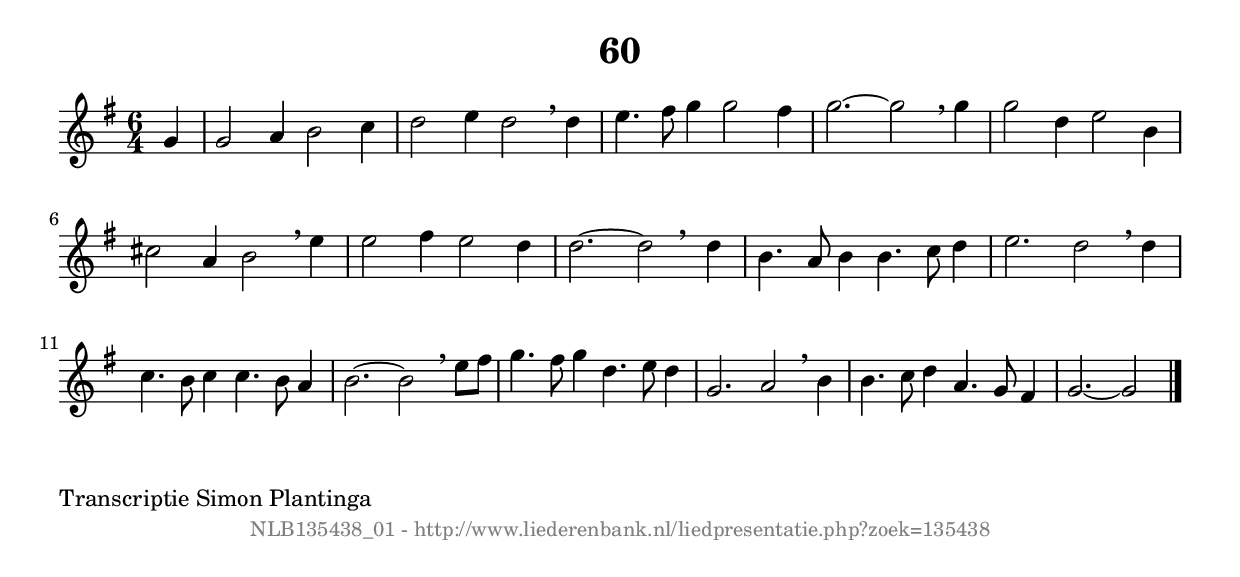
%
% produced by wce2krn 1.64 (7 June 2014)
%
\version"2.16"
#(append! paper-alist '(("long" . (cons (* 210 mm) (* 2000 mm)))))
#(set-default-paper-size "long")
sb = {\breathe}
mBreak = {\breathe }
bBreak = {\breathe }
x = {\once\override NoteHead #'style = #'cross }
gl=\glissando
itime={\override Staff.TimeSignature #'stencil = ##f }
ficta = {\once\set suggestAccidentals = ##t}
fine = {\once\override Score.RehearsalMark #'self-alignment-X = #1 \mark \markup {\italic{Fine}}}
dc = {\once\override Score.RehearsalMark #'self-alignment-X = #1 \mark \markup {\italic{D.C.}}}
dcf = {\once\override Score.RehearsalMark #'self-alignment-X = #1 \mark \markup {\italic{D.C. al Fine}}}
dcc = {\once\override Score.RehearsalMark #'self-alignment-X = #1 \mark \markup {\italic{D.C. al Coda}}}
ds = {\once\override Score.RehearsalMark #'self-alignment-X = #1 \mark \markup {\italic{D.S.}}}
dsf = {\once\override Score.RehearsalMark #'self-alignment-X = #1 \mark \markup {\italic{D.S. al Fine}}}
dsc = {\once\override Score.RehearsalMark #'self-alignment-X = #1 \mark \markup {\italic{D.S. al Coda}}}
pv = {\set Score.repeatCommands = #'((volta "1"))}
sv = {\set Score.repeatCommands = #'((volta "2"))}
tv = {\set Score.repeatCommands = #'((volta "3"))}
qv = {\set Score.repeatCommands = #'((volta "4"))}
xv = {\set Score.repeatCommands = #'((volta #f))}
\header{ tagline = ""
title = "60"
}
\score {{
\key g \major
\relative g'
{
\set melismaBusyProperties = #'()
\partial 32*8
\time 6/4
\tempo 4=120
\override Score.MetronomeMark #'transparent = ##t
\override Score.RehearsalMark #'break-visibility = #(vector #t #t #f)
g4 | g2 a4 b2 c4 | d2 e4 d2 \sb d4 | e4. fis8 g4 g2 fis4 | g2.~ g2 \mBreak
g4 | g2 d4 e2 b4 | cis2 a4 b2 \sb e4 | e2 fis4 e2 d4 | d2.~ d2 \bar ":|:" \bBreak
d4 | b4. a8 b4 b4. c8 d4 | e2. d2 \sb d4 | c4. b8 c4 c4. b8 a4 | b2.~ b2 \mBreak
e8 fis8 | g4. fis8 g4 d4. e8 d4 | g,2. a2 \sb b4 | b4. c8 d4 a4. g8 fis4 | g2.~ g2 \bar "|."
 }}
 \midi { }
 \layout {
            indent = 0.0\cm
}
}
\markup { \wordwrap-string #" 
Transcriptie Simon Plantinga
"}
\markup { \vspace #0 } \markup { \with-color #grey \fill-line { \center-column { \smaller "NLB135438_01 - http://www.liederenbank.nl/liedpresentatie.php?zoek=135438" } } }
